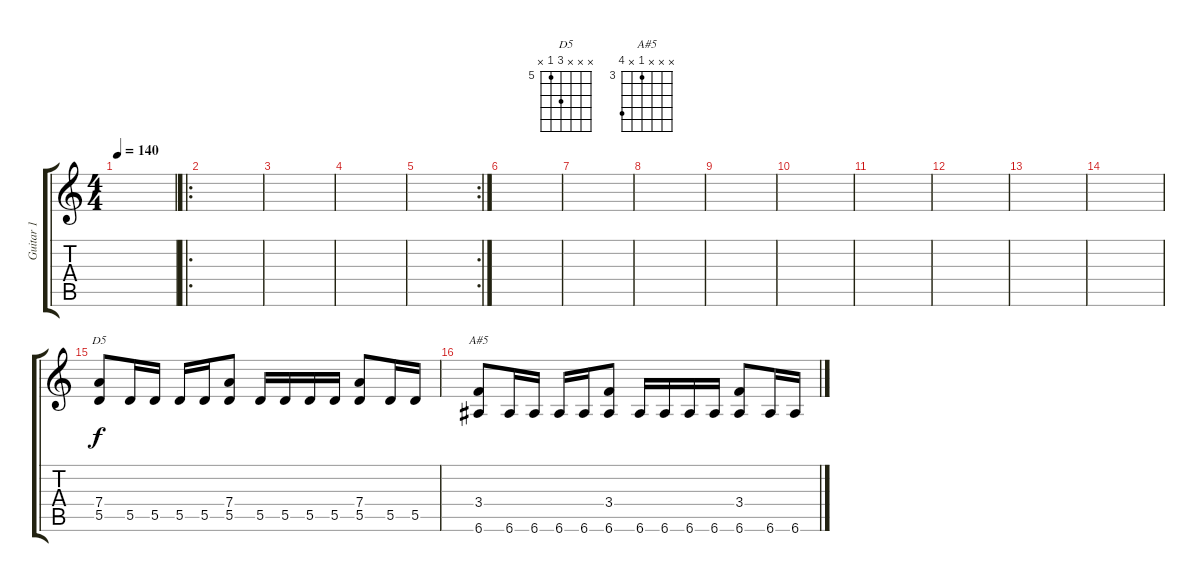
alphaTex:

\track ("Guitar 1" "Guitar 1") {instrument distortionguitar}
\staff {score tabs}
\tuning (E4 B3 G3 D3 A2 E2) {hide}
\chord ("D5" x x x 7 5 x) {firstfret 5}
\chord ("A#5" x x x 3 x 6) {firstfret 3}
\ts (4 4)
\tempo 140
\clef g2
\ks c
|
\ro
|
|
|
\rc 2
|
|
|
|
|
|
|
|
|
|
(7.4 5.5).8{ch "D5"} 5.5.16 5.5.16 5.5.16 5.5.16 (7.4 5.5).8 5.5.16 5.5.16 5.5.16 5.5.16 (7.4 5.5).8 5.5.16 5.5.16 |
(3.4 6.6).8{ch "A#5"} 6.6.16 6.6.16 6.6.16 6.6.16 (3.4 6.6).8 6.6.16 6.6.16 6.6.16 6.6.16 (3.4 6.6).8 6.6.16 6.6.16
